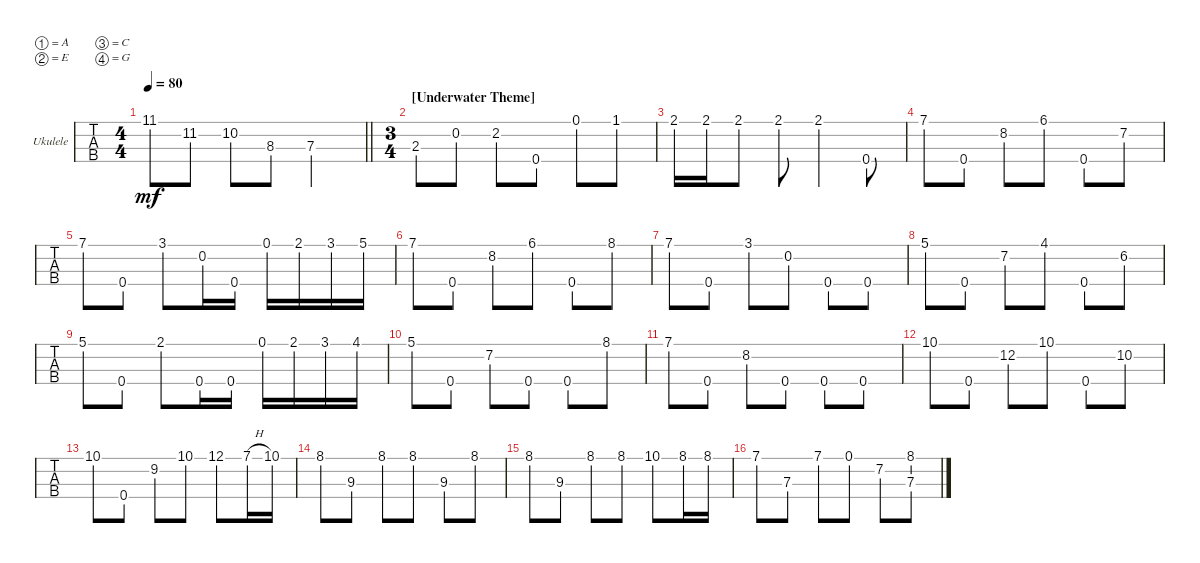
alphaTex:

\bracketExtendMode groupsimilarinstruments
\firstSystemTrackNameOrientation horizontal
\otherSystemsTrackNameOrientation horizontal
\track ("" "Ukulele") {instrument shamisen}
\staff {tabs}
\tuning (A4 E4 C4 G4)
\ts (4 4)
\tempo 80
\clef g2
\barLineRight lightlight
\ks c
11.1.8{dy mf} 11.2.8 10.2.8 8.3.8 7.3.2 |
\ts (3 4)
\beaming (8 2 2 2)
\section ("" "[Underwater Theme]")
2.3.8 0.2.8 2.2.8 0.4.8 0.1.8 1.1.8 |
2.1.16 2.1.16 2.1.8 2.1.8 2.1.4 0.4.8 |
7.1.8 0.4.8 8.2.8 6.1.8 0.4.8 7.2.8 |
7.1.8 0.4.8 3.1.8 0.2.16 0.4.16 0.1.16 2.1.16 3.1.16 5.1.16 |
7.1.8 0.4.8 8.2.8 6.1.8 0.4.8 8.1.8 |
7.1.8 0.4.8 3.1.8 0.2.8 0.4.8 0.4.8 |
5.1.8 0.4.8 7.2.8 4.1.8 0.4.8 6.2.8 |
5.1.8 0.4.8 2.1.8 0.4.16 0.4.16 0.1.16 2.1.16 3.1.16 4.1.16 |
5.1.8 0.4.8 7.2.8 0.4.8 0.4.8 8.1.8 |
7.1.8 0.4.8 8.2.8 0.4.8 0.4.8 0.4.8 |
10.1.8 0.4.8 12.2.8 10.1.8 0.4.8 10.2.8 |
10.1.8 0.4.8 9.2.8 10.1.8 12.1.8 7.1{h}.16 10.1.16 |
8.1.8 9.3.8 8.1.8 8.1.8 9.3.8 8.1.8 |
8.1.8 9.3.8 8.1.8 8.1.8 10.1.8 8.1.16 8.1.16 |
7.1.8 7.3.8 7.1.8 0.1.8 7.2.8 (8.1 7.3).8
